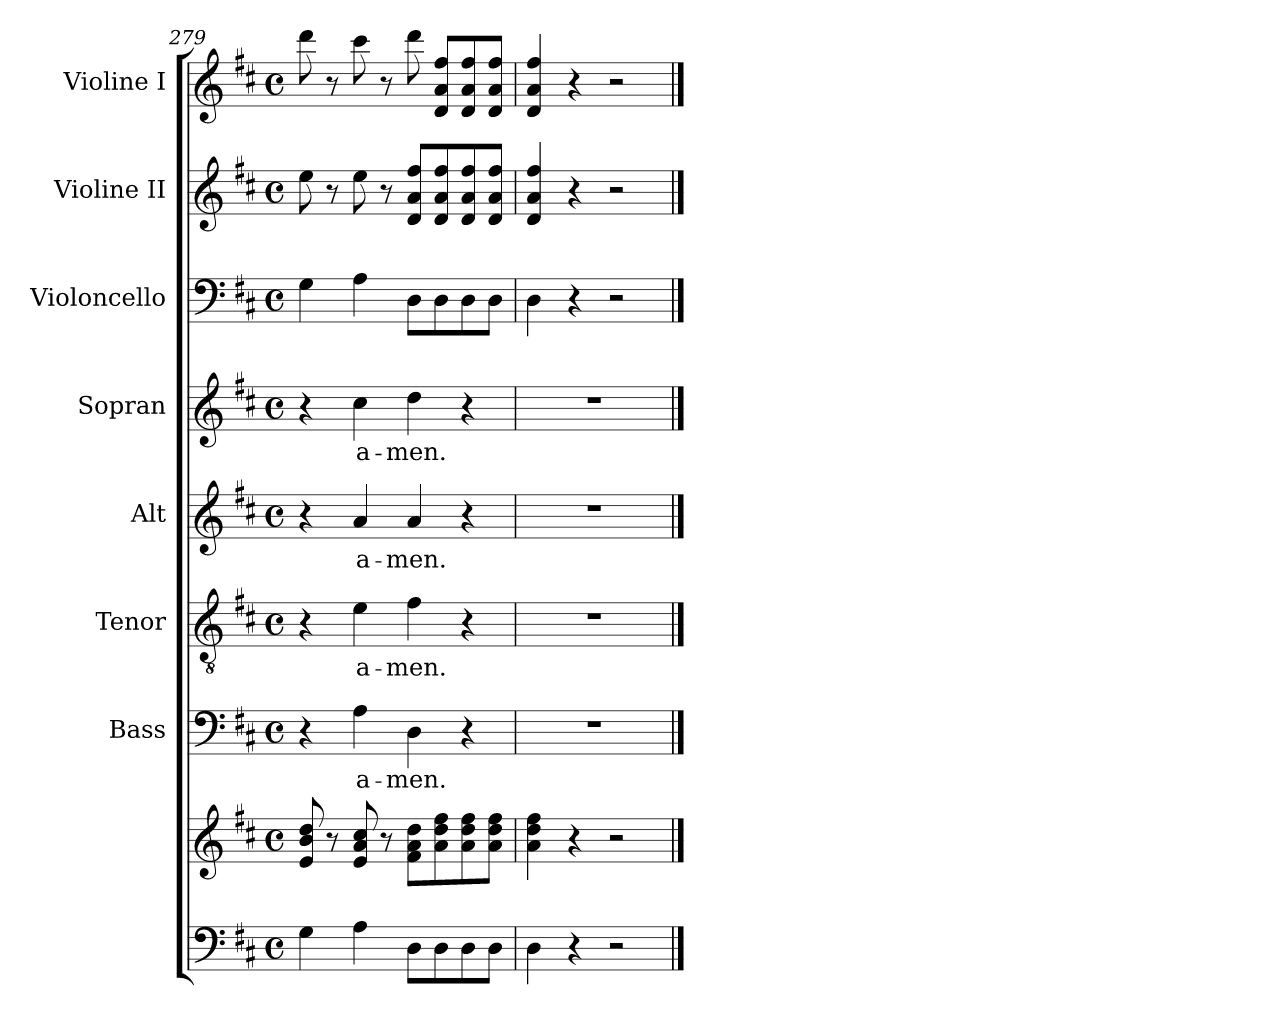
**kern	**kern	**kern	**text	**kern	**text	**kern	**text	**kern	**text	**kern	**kern	**kern
*part8	*part8	*part7	*part7	*part6	*part6	*part5	*part5	*part4	*part4	*part3	*part2	*part1
*staff9	*staff8	*staff7	*staff7	*staff6	*staff6	*staff5	*staff5	*staff4	*staff4	*staff3	*staff2	*staff1
*	*	*I"Bass	*	*I"Tenor	*	*I"Alt	*	*I"Sopran	*	*I"Violoncello	*I"Violine II	*I"Violine I
*	*	*I'B.	*	*I'T.	*	*I'A.	*	*I'S.	*	*I'Vc.	*I'Vl. II	*I'Vl. I
*clefF4	*clefG2	*clefF4	*	*clefGv2	*	*clefG2	*	*clefG2	*	*clefF4	*clefG2	*clefG2
*	*	*	*	*	*	*	*	*	*	*ITrd7c12	*	*
*k[f#c#]	*k[f#c#]	*k[f#c#]	*	*k[f#c#]	*	*k[f#c#]	*	*k[f#c#]	*	*k[f#c#]	*k[f#c#]	*k[f#c#]
*D:	*D:	*D:	*	*D:	*	*D:	*	*D:	*	*D:	*D:	*D:
*M4/4	*M4/4	*M4/4	*	*M4/4	*	*M4/4	*	*M4/4	*	*M4/4	*M4/4	*M4/4
*met(c)	*met(c)	*met(c)	*	*met(c)	*	*met(c)	*	*met(c)	*	*met(c)	*met(c)	*met(c)
=279	=279	=279	=279	=279	=279	=279	=279	=279	=279	=279	=279	=279
4G\	8e/ 8b/ 8dd/	4r	.	4r	.	4r	.	4r	.	4GG\	8ee\	8ddd\
.	8r	.	.	.	.	.	.	.	.	.	8r	8r
!	!	!	!LO:LY:b	!	!LO:LY:b	!	!LO:LY:b	!	!LO:LY:b	!	!	!
4A\	8e/ 8a/ 8cc#/	4A\	a-	4e\	a-	4a/	a-	4cc#\	a-	4AA\	8ee\	8ccc#\
.	8r	.	.	.	.	.	.	.	.	.	8r	8r
!	!	!	!LO:LY:b	!	!LO:LY:b	!	!LO:LY:b	!	!LO:LY:b	!	!	!
8D\L	8f#\ 8a\ 8dd\L	4D\	-men.	4f#\	-men.	4a/	-men.	4dd\	-men.	8DD\L	8d/ 8a/ 8ff#/L	8ddd\
8D\	8a\ 8dd\ 8ff#\	.	.	.	.	.	.	.	.	8DD\	8d/ 8a/ 8ff#/	8d/ 8a/ 8ff#/L
8D\	8a\ 8dd\ 8ff#\	4r	.	4r	.	4r	.	4r	.	8DD\	8d/ 8a/ 8ff#/	8d/ 8a/ 8ff#/
8D\J	8a\ 8dd\ 8ff#\J	.	.	.	.	.	.	.	.	8DD\J	8d/ 8a/ 8ff#/J	8d/ 8a/ 8ff#/J
=280	=280	=280	=280	=280	=280	=280	=280	=280	=280	=280	=280	=280
4D\	4a\ 4dd\ 4ff#\	1r	.	1r	.	1r	.	1r	.	4DD\	4d/ 4a/ 4ff#/	4d/ 4a/ 4ff#/
4r	4r	.	.	.	.	.	.	.	.	4r	4r	4r
2r	2r	.	.	.	.	.	.	.	.	2r	2r	2r
==	==	==	==	==	==	==	==	==	==	==	==	==
*-	*-	*-	*-	*-	*-	*-	*-	*-	*-	*-	*-	*-
